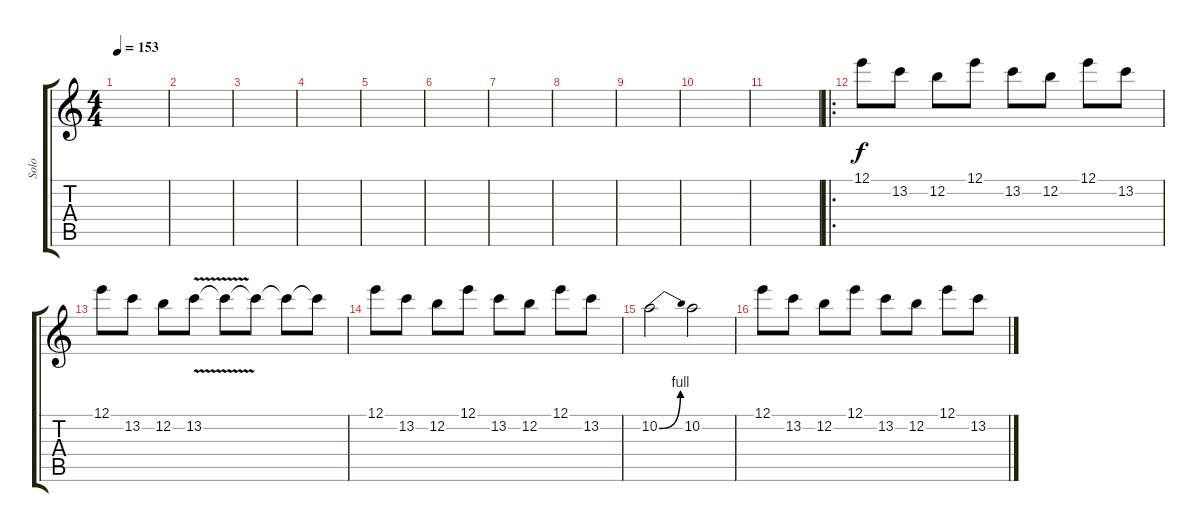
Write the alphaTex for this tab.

\track ("Solo" "Solo") {instrument overdrivenguitar}
\staff {score tabs}
\tuning (E4 B3 G3 D3 A2 D2) {hide}
\ts (4 4)
\tempo 153
\clef g2
\ks c
|
|
|
|
|
|
|
|
|
|
|
\ro
12.1.8 13.2.8 12.2.8 12.1.8 13.2.8 12.2.8 12.1.8 13.2.8 |
12.1.8 13.2.8 12.2.8 13.2{v}.8 13.2{t}.8 13.2{t}.8 13.2{t}.8 13.2{t}.8 |
12.1.8 13.2.8 12.2.8 12.1.8 13.2.8 12.2.8 12.1.8 13.2.8 |
10.2{be (bend 0 0 60 4)}.2 10.2.2 |
12.1.8 13.2.8 12.2.8 12.1.8 13.2.8 12.2.8 12.1.8 13.2.8
